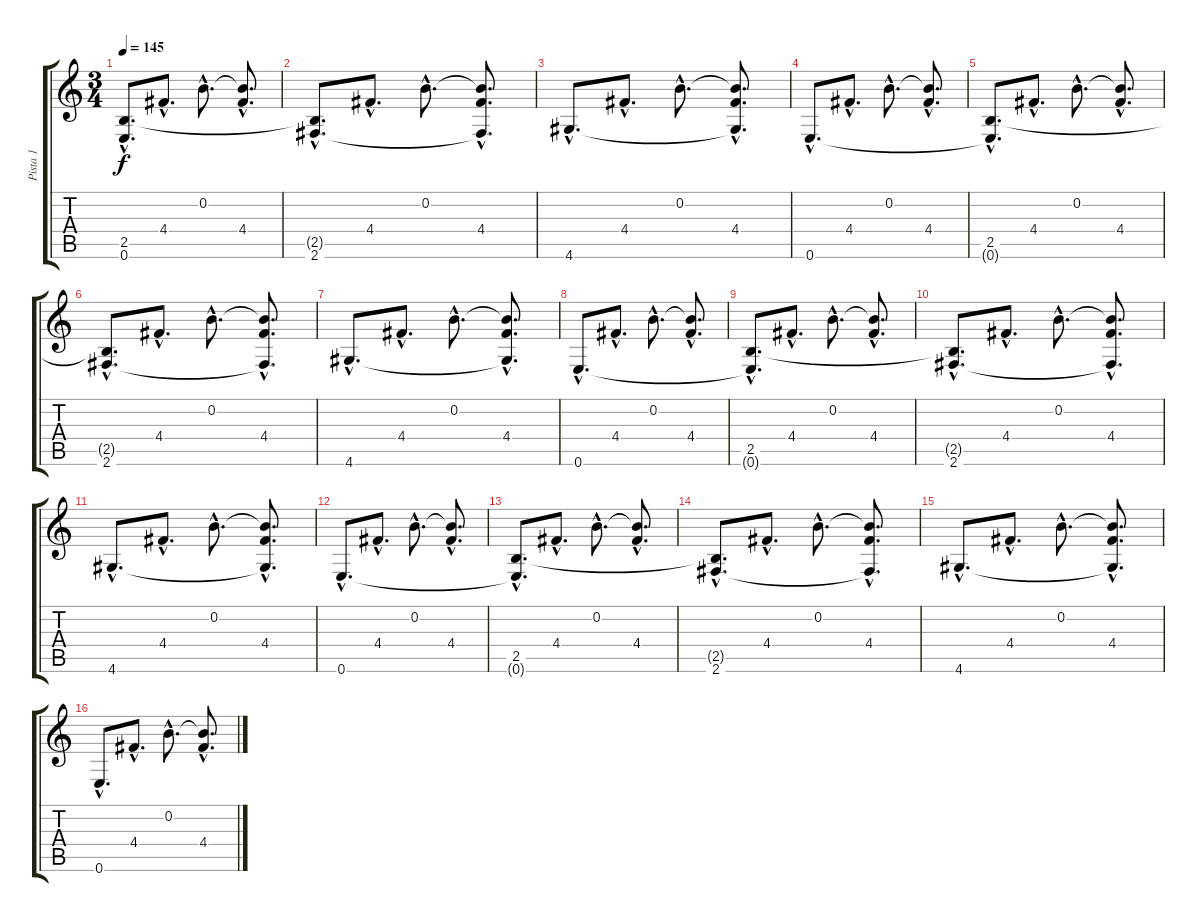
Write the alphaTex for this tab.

\track ("Pista 1" "Pista 1") {instrument acousticguitarsteel}
\staff {score tabs}
\tuning (E4 B3 G3 D3 A2 E2) {hide}
\ts (3 4)
\tempo 145
\clef g2
\ks c
(2.5{hac} 0.6{hac t}).8{d dy f} 4.4{hac}.8{d} 0.2{hac}.8{d} (0.2{hac t} 4.4{hac}).8{d} |
(2.5{hac t} 2.6{hac}).8{d} 4.4{hac}.8{d} 0.2{hac}.8{d} (0.2{hac t} 4.4{hac} 2.6{hac t}).8{d} |
4.6{hac}.8{d} 4.4{hac}.8{d} 0.2{hac}.8{d} (0.2{hac t} 4.4{hac} 4.6{hac t}).8{d} |
0.6{hac}.8{d} 4.4{hac}.8{d} 0.2{hac}.8{d} (0.2{hac t} 4.4{hac}).8{d} |
(2.5{hac} 0.6{hac t}).8{d} 4.4{hac}.8{d} 0.2{hac}.8{d} (0.2{hac t} 4.4{hac}).8{d} |
(2.5{hac t} 2.6{hac}).8{d} 4.4{hac}.8{d} 0.2{hac}.8{d} (0.2{hac t} 4.4{hac} 2.6{hac t}).8{d} |
4.6{hac}.8{d} 4.4{hac}.8{d} 0.2{hac}.8{d} (0.2{hac t} 4.4{hac} 4.6{hac t}).8{d} |
0.6{hac}.8{d} 4.4{hac}.8{d} 0.2{hac}.8{d} (0.2{hac t} 4.4{hac}).8{d} |
(2.5{hac} 0.6{hac t}).8{d} 4.4{hac}.8{d} 0.2{hac}.8{d} (0.2{hac t} 4.4{hac}).8{d} |
(2.5{hac t} 2.6{hac}).8{d} 4.4{hac}.8{d} 0.2{hac}.8{d} (0.2{hac t} 4.4{hac} 2.6{hac t}).8{d} |
4.6{hac}.8{d} 4.4{hac}.8{d} 0.2{hac}.8{d} (0.2{hac t} 4.4{hac} 4.6{hac t}).8{d} |
0.6{hac}.8{d} 4.4{hac}.8{d} 0.2{hac}.8{d} (0.2{hac t} 4.4{hac}).8{d} |
(2.5{hac} 0.6{hac t}).8{d} 4.4{hac}.8{d} 0.2{hac}.8{d} (0.2{hac t} 4.4{hac}).8{d} |
(2.5{hac t} 2.6{hac}).8{d} 4.4{hac}.8{d} 0.2{hac}.8{d} (0.2{hac t} 4.4{hac} 2.6{hac t}).8{d} |
4.6{hac}.8{d} 4.4{hac}.8{d} 0.2{hac}.8{d} (0.2{hac t} 4.4{hac} 4.6{hac t}).8{d} |
0.6{hac}.8{d} 4.4{hac}.8{d} 0.2{hac}.8{d} (0.2{hac t} 4.4{hac}).8{d}
